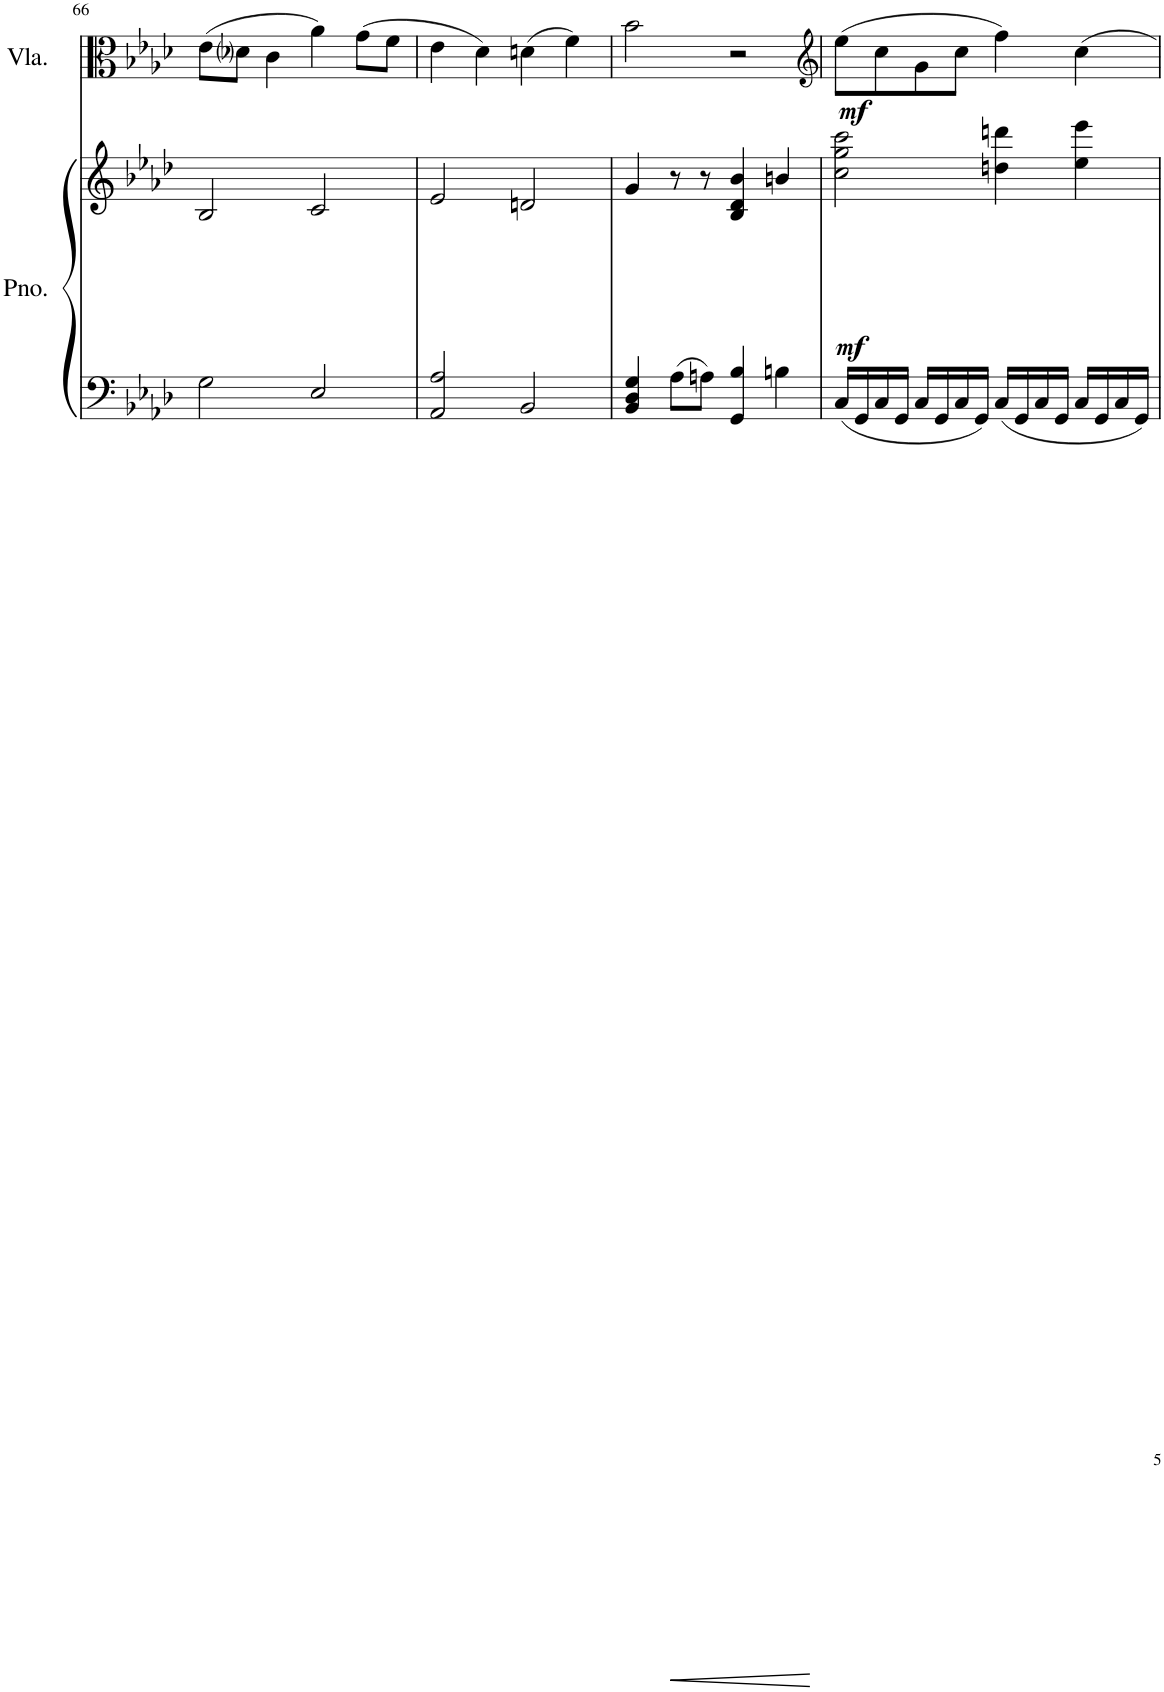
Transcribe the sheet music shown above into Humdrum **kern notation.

**kern	**kern	**dynam	**kern	**dynam
*part2	*part2	*part2	*part1	*part1
*staff3	*staff2	*staff2/3	*staff1	*staff1
*I"Piano	*	*	*I"Viola	*
*I'Pno.	*	*	*I'Vla.	*
!!LO:PB:g=z
*clefF4	*clefG2	*	*clefC3	*
*k[b-e-a-d-]	*k[b-e-a-d-]	*	*k[b-e-a-d-]	*
*M4/4	*M4/4	*	*M4/4	*
*met(c|)	*met(c|)	*	*met(c|)	*
=66	=66	=66	=66	=66
2G\	2B-/	.	(8e-\L	.
.	.	.	8d-i\J	.
.	.	.	4c\	.
2E-/	2c/	.	4a-\)	.
.	.	.	(8g\L	.
.	.	.	8f\J	.
=67	=67	=67	=67	=67
2AA-/ 2A-/	2e-/	.	4e-\	.
.	.	.	4d-\)	.
2BB-/	2dn/	.	(4dn\	.
.	.	.	4f\)	.
=68	=68	=68	=68	=68
4BB-/ 4D-/ 4G/	4g/	.	2b-\	.
8A-\L	8r	.	.	.
8An\J	8r	.	.	.
4GG/ 4B-/	4B-/ 4d-/ 4b-/	.	2r	.
4Bn\	4bn/	.	.	.
=69	=69	=69	=69	=69
*	*	*	*clefG2	*
!	!	!LO:DY:b	!	!LO:DY:b
16C/LL	2cc\ 2gg\ 2ccc\	mf	(8ee-\L	mf
16GG/	.	.	.	.
16C/	.	.	8cc\	.
16GG/JJ	.	.	.	.
16C/LL	.	.	8g\	.
16GG/	.	.	.	.
16C/	.	.	8cc\J	.
16GG/JJ	.	.	.	.
16C/LL	4ddn\ 4dddn\	.	4ff\)	.
16GG/	.	.	.	.
16C/	.	.	.	.
16GG/JJ	.	.	.	.
16C/LL	4ee-\ 4eee-\	.	4cc\	.
16GG/	.	.	.	.
16C/	.	.	.	.
16GG/JJ	.	.	.	.
=	=	=	=	=
*-	*-	*-	*-	*-
